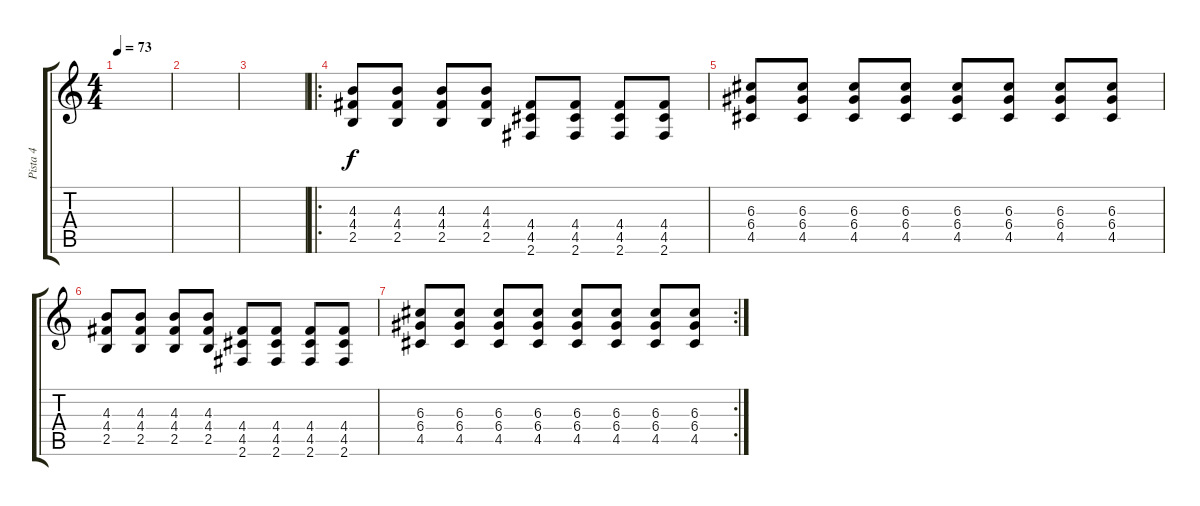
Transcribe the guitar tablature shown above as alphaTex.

\track ("Pista 4" "Pista 4") {instrument distortionguitar}
\staff {score tabs}
\tuning (E4 B3 G3 D3 A2 E2) {hide}
\ts (4 4)
\tempo 73
\clef g2
\ks c
|
|
|
\ro
(4.3 4.4 2.5).8 (4.3 4.4 2.5).8 (4.3 4.4 2.5).8 (4.3 4.4 2.5).8 (4.4 4.5 2.6).8 (4.4 4.5 2.6).8 (4.4 4.5 2.6).8 (4.4 4.5 2.6).8 |
(6.3 6.4 4.5).8 (6.3 6.4 4.5).8 (6.3 6.4 4.5).8 (6.3 6.4 4.5).8 (6.3 6.4 4.5).8 (6.3 6.4 4.5).8 (6.3 6.4 4.5).8 (6.3 6.4 4.5).8 |
(4.3 4.4 2.5).8 (4.3 4.4 2.5).8 (4.3 4.4 2.5).8 (4.3 4.4 2.5).8 (4.4 4.5 2.6).8 (4.4 4.5 2.6).8 (4.4 4.5 2.6).8 (4.4 4.5 2.6).8 |
\rc 2
(6.3 6.4 4.5).8 (6.3 6.4 4.5).8 (6.3 6.4 4.5).8 (6.3 6.4 4.5).8 (6.3 6.4 4.5).8 (6.3 6.4 4.5).8 (6.3 6.4 4.5).8 (6.3 6.4 4.5).8
